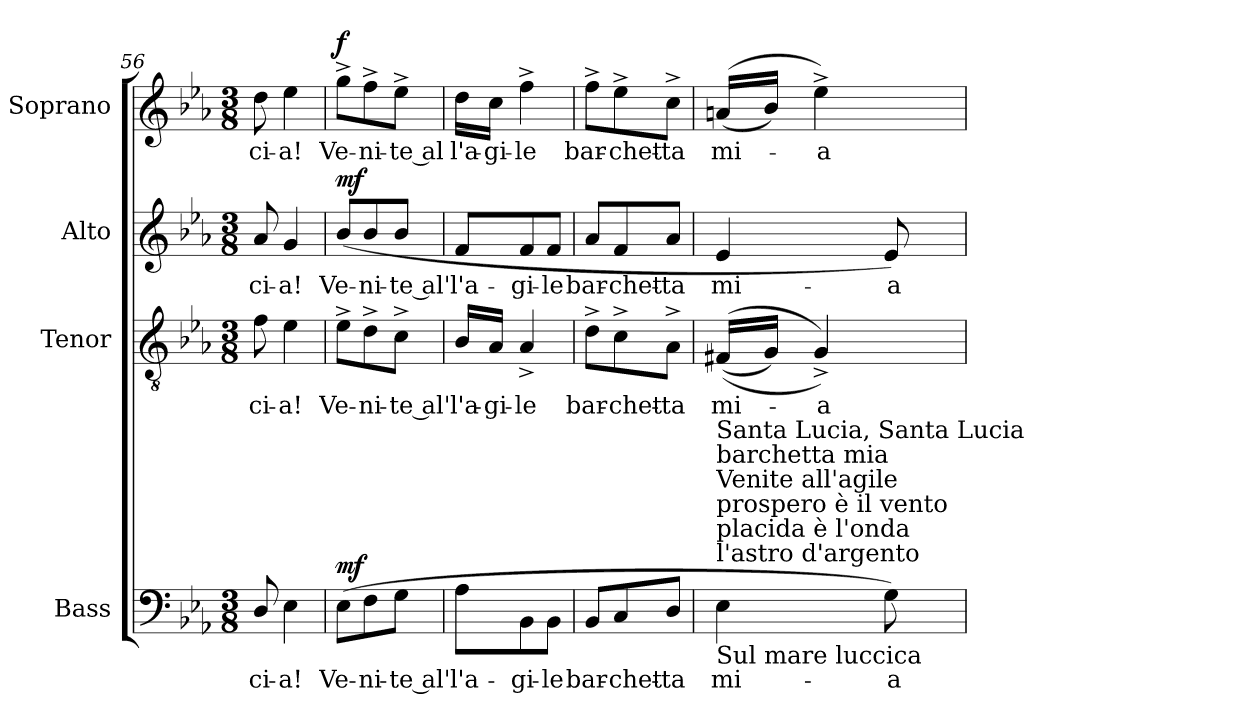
**kern	**text	**dynam	**kern	**text	**kern	**text	**dynam	**kern	**text	**dynam
*part4	*part4	*part4	*part3	*part3	*part2	*part2	*part2	*part1	*part1	*part1
*staff4	*staff4	*staff4	*staff3	*staff3	*staff2	*staff2	*staff2	*staff1	*staff1	*staff1
*I"Bass	*	*	*I"Tenor	*	*I"Alto	*	*	*I"Soprano	*	*
*I'B.	*	*	*I'T.	*	*I'A.	*	*	*I'S.	*	*
*clefF4	*	*	*clefGv2	*	*clefG2	*	*	*clefG2	*	*
*	*	*	*ITrd7c12	*	*	*	*	*	*	*
*k[b-e-a-]	*	*	*k[b-e-a-]	*	*k[b-e-a-]	*	*	*k[b-e-a-]	*	*
*E-:	*	*	*E-:	*	*E-:	*	*	*E-:	*	*
*M3/8	*	*	*M3/8	*	*M3/8	*	*	*M3/8	*	*
=56	=56	=56	=56	=56	=56	=56	=56	=56	=56	=56
!	!LO:LY:b:color=#000000	!	!	!	!	!	!	!	!	!
!	!	!	!	!LO:LY:b:color=#000000	!	!	!	!	!	!
!	!	!	!	!	!	!LO:LY:b:color=#000000	!	!	!	!
!	!	!	!	!	!	!	!	!	!LO:LY:b:color=#000000	!
8Di/	-ci-	.	8Fi\	-ci-	8a-i/	-ci-	.	8ddi\	-ci-	.
!	!LO:LY:b:color=#000000	!	!	!	!	!	!	!	!	!
!	!	!	!	!LO:LY:b:color=#000000	!	!	!	!	!	!
!	!	!	!	!	!	!LO:LY:b:color=#000000	!	!	!	!
!	!	!	!	!	!	!	!	!	!LO:LY:b:color=#000000	!
4E-i\	-a!	.	4E-i\	-a!	4gi/	-a!	.	4ee-i\	-a!	.
!!LO:LB:g=z
=57	=57	=57	=57	=57	=57	=57	=57	=57	=57	=57
!	!LO:LY:b:color=#000000	!	!	!	!	!	!	!	!	!
!	!	!	!	!LO:LY:b:color=#000000	!	!	!	!	!	!
!	!	!	!	!	!	!LO:LY:b:color=#000000	!	!	!	!
!	!	!	!	!	!	!	!	!	!LO:LY:b:color=#000000	!
(8E-i\L	Ve-	mf	8E-^i\L	Ve-	(8b-i/L	Ve-	mf	8gg^i\L	Ve-	f
!	!LO:LY:b:color=#000000	!	!	!	!	!	!	!	!	!
!	!	!	!	!LO:LY:b:color=#000000	!	!	!	!	!	!
!	!	!	!	!	!	!LO:LY:b:color=#000000	!	!	!	!
!	!	!	!	!	!	!	!	!	!LO:LY:b:color=#000000	!
8Fi\	-ni-	.	8D^i\	-ni-	8b-i/	-ni-	.	8ff^i\	-ni-	.
!	!LO:LY:b:color=#000000	!	!	!	!	!	!	!	!	!
!	!	!	!	!LO:LY:b:color=#000000	!	!	!	!	!	!
!	!	!	!	!	!	!LO:LY:b:color=#000000	!	!	!	!
!	!	!	!	!	!	!	!	!	!LO:LY:b:color=#000000	!
8Gi\J	-te al'	.	8C^i\J	-te al'	8b-i/J	-te al'	.	8ee-^i\J	-te al	.
=58	=58	=58	=58	=58	=58	=58	=58	=58	=58	=58
!	!LO:LY:b:color=#000000	!	!	!	!	!	!	!	!	!
!	!	!	!	!LO:LY:b:color=#000000	!	!	!	!	!	!
!	!	!	!	!	!	!LO:LY:b:color=#000000	!	!	!	!
!	!	!	!	!	!	!	!	!	!LO:LY:b:color=#000000	!
8A-i\L	l'a-	.	16BB-i/LL	l'a-	8fi/L	l'a-	.	16ddi\LL	l'a-	.
!	!	!	!	!LO:LY:b:color=#000000	!	!	!	!	!	!
!	!	!	!	!	!	!	!	!	!LO:LY:b:color=#000000	!
.	.	.	16AA-i/JJ	-gi-	.	.	.	16cci\JJ	-gi-	.
!	!LO:LY:b:color=#000000	!	!	!	!	!	!	!	!	!
!	!	!	!	!LO:LY:b:color=#000000	!	!	!	!	!	!
!	!	!	!	!	!	!LO:LY:b:color=#000000	!	!	!	!
!	!	!	!	!	!	!	!	!	!LO:LY:b:color=#000000	!
8BB-i\	-gi-	.	4AA-^i/	-le	8fi/	-gi-	.	4ff^i\	-le	.
!	!LO:LY:b:color=#000000	!	!	!	!	!	!	!	!	!
!	!	!	!	!	!	!LO:LY:b:color=#000000	!	!	!	!
8BB-i\J	-le	.	.	.	8fi/J	-le	.	.	.	.
=59	=59	=59	=59	=59	=59	=59	=59	=59	=59	=59
!	!LO:LY:b:color=#000000	!	!	!	!	!	!	!	!	!
!	!	!	!	!LO:LY:b:color=#000000	!	!	!	!	!	!
!	!	!	!	!	!	!LO:LY:b:color=#000000	!	!	!	!
!	!	!	!	!	!	!	!	!	!LO:LY:b:color=#000000	!
8BB-i/L	bar-	.	8D^i\L	bar-	8a-i/L	bar-	.	8ff^i\L	bar-	.
!	!LO:LY:b:color=#000000	!	!	!	!	!	!	!	!	!
!	!	!	!	!LO:LY:b:color=#000000	!	!	!	!	!	!
!	!	!	!	!	!	!LO:LY:b:color=#000000	!	!	!	!
!	!	!	!	!	!	!	!	!	!LO:LY:b:color=#000000	!
8Ci/	-chet-	.	8C^i\	-chet-	8fi/	-chet-	.	8ee-^i\	-chet-	.
!	!LO:LY:b:color=#000000	!	!	!	!	!	!	!	!	!
!	!	!	!	!LO:LY:b:color=#000000	!	!	!	!	!	!
!	!	!	!	!	!	!LO:LY:b:color=#000000	!	!	!	!
!	!	!	!	!	!	!	!	!	!LO:LY:b:color=#000000	!
8Di/J	-ta	.	8AA-^i\J	-ta	8a-i/J	-ta	.	8cc^i\J	-ta	.
=60	=60	=60	=60	=60	=60	=60	=60	=60	=60	=60
!	!LO:LY:b:color=#000000	!	!	!	!	!	!	!	!	!
!	!	!	!	!LO:LY:b:color=#000000	!	!	!	!	!	!
!	!	!	!	!	!	!LO:LY:b:color=#000000	!	!	!	!
!LO:TX:b:t=Sul mare luccica	!	!	!	!	!	!	!	!	!	!
!LO:TX:t=l'astro d'argento	!	!	!	!	!	!	!	!	!	!
!LO:TX:t=placida è l'onda	!	!	!	!	!	!	!	!	!	!
!LO:TX:t=prospero è il vento	!	!	!	!	!	!	!	!	!	!
!LO:TX:t=Venite all'agile	!	!	!	!	!	!	!	!	!	!
!LO:TX:t=barchetta mia	!	!	!	!	!	!	!	!	!	!
!LO:TX:t=Santa Lucia, Santa Lucia	!	!	!	!	!	!	!	!	!	!
!	!	!	!	!	!	!	!	!	!LO:LY:b:color=#000000	!
4E-i\	mi-	.	(((16FF#Xi/LL	mi-	4e-i/	mi-	.	((16ani/LL	mi-	.
.	.	.	16GGi/JJ)	.	.	.	.	16b-i/JJ)	.	.
!	!	!	!	!LO:LY:b:color=#000000	!	!	!	!	!	!
!	!	!	!	!	!	!	!	!	!LO:LY:b:color=#000000	!
.	.	.	4GG^i/))	-a	.	.	.	4ee-^i\)	-a	.
!	!LO:LY:b:color=#000000	!	!	!	!	!	!	!	!	!
!	!	!	!	!	!	!LO:LY:b:color=#000000	!	!	!	!
8Gi\)	-a	.	.	.	8e-i/)	-a	.	.	.	.
=	=	=	=	=	=	=	=	=	=	=
*-	*-	*-	*-	*-	*-	*-	*-	*-	*-	*-
